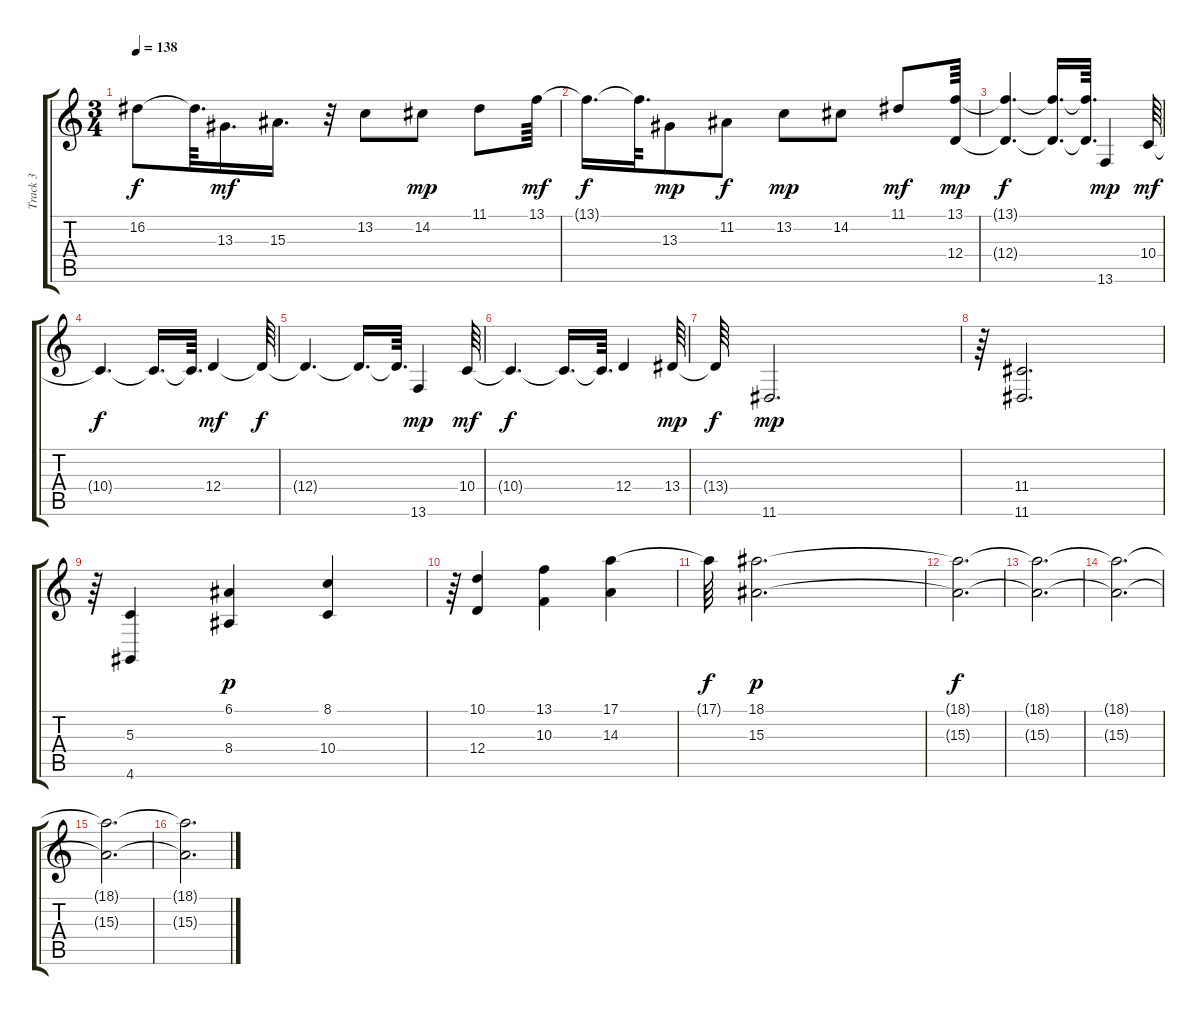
\track ("Track 3" "Track 3") {instrument stringensemble2}
\staff {score tabs}
\tuning (E4 B3 G3 D3 A2 E2) {hide}
\ts (3 4)
\tempo 138
\clef g2
\ks c
16.2{t}.8{dy f} 16.2{t}.64{d} 13.3.16{d dy mf} 15.3.16{d} r.32 13.2.8 14.2.8{dy mp} 11.1.8 13.1.64{dy mf} |
13.1{t}.16{d dy f} 13.1{t}.64{d} 13.3.8{dy mp} 11.2.8{dy f} 13.2.8{dy mp} 14.2.8 11.1.8{dy mf} (13.1 12.4).64{dy mp} |
(13.1{t} 12.4{t}).4{d dy f} (13.1{t} 12.4{t}).16{d} (13.1{t} 12.4{t}).64{d} 13.6.4{dy mp} 10.4.64{dy mf} |
10.4{t}.4{d dy f} 10.4{t}.16{d} 10.4{t}.64{d} 12.4.4{dy mf} 12.4{t}.64{dy f} |
12.4{t}.4{d} 12.4{t}.16{d} 12.4{t}.64{d} 13.6.4{dy mp} 10.4.64{dy mf} |
10.4{t}.4{d dy f} 10.4{t}.16{d} 10.4{t}.64{d} 12.4.4 13.4.64{dy mp} |
13.4{t}.64{dy f} 11.6.2{d dy mp} |
r.64 (11.4 11.6).2{d} |
r.64 (5.3 4.6).4 (6.1 8.4).4{dy p} (8.1 10.4).4 |
r.64 (10.1 12.4).4 (13.1 10.3).4 (17.1 14.3).4 |
17.1{t}.64{dy f} (18.1 15.3).2{d dy p} |
(18.1{t} 15.3{t}).2{d dy f} |
(18.1{t} 15.3{t}).2{d} |
(18.1{t} 15.3{t}).2{d} |
(18.1{t} 15.3{t}).2{d} |
(18.1{t} 15.3{t}).2{d}
